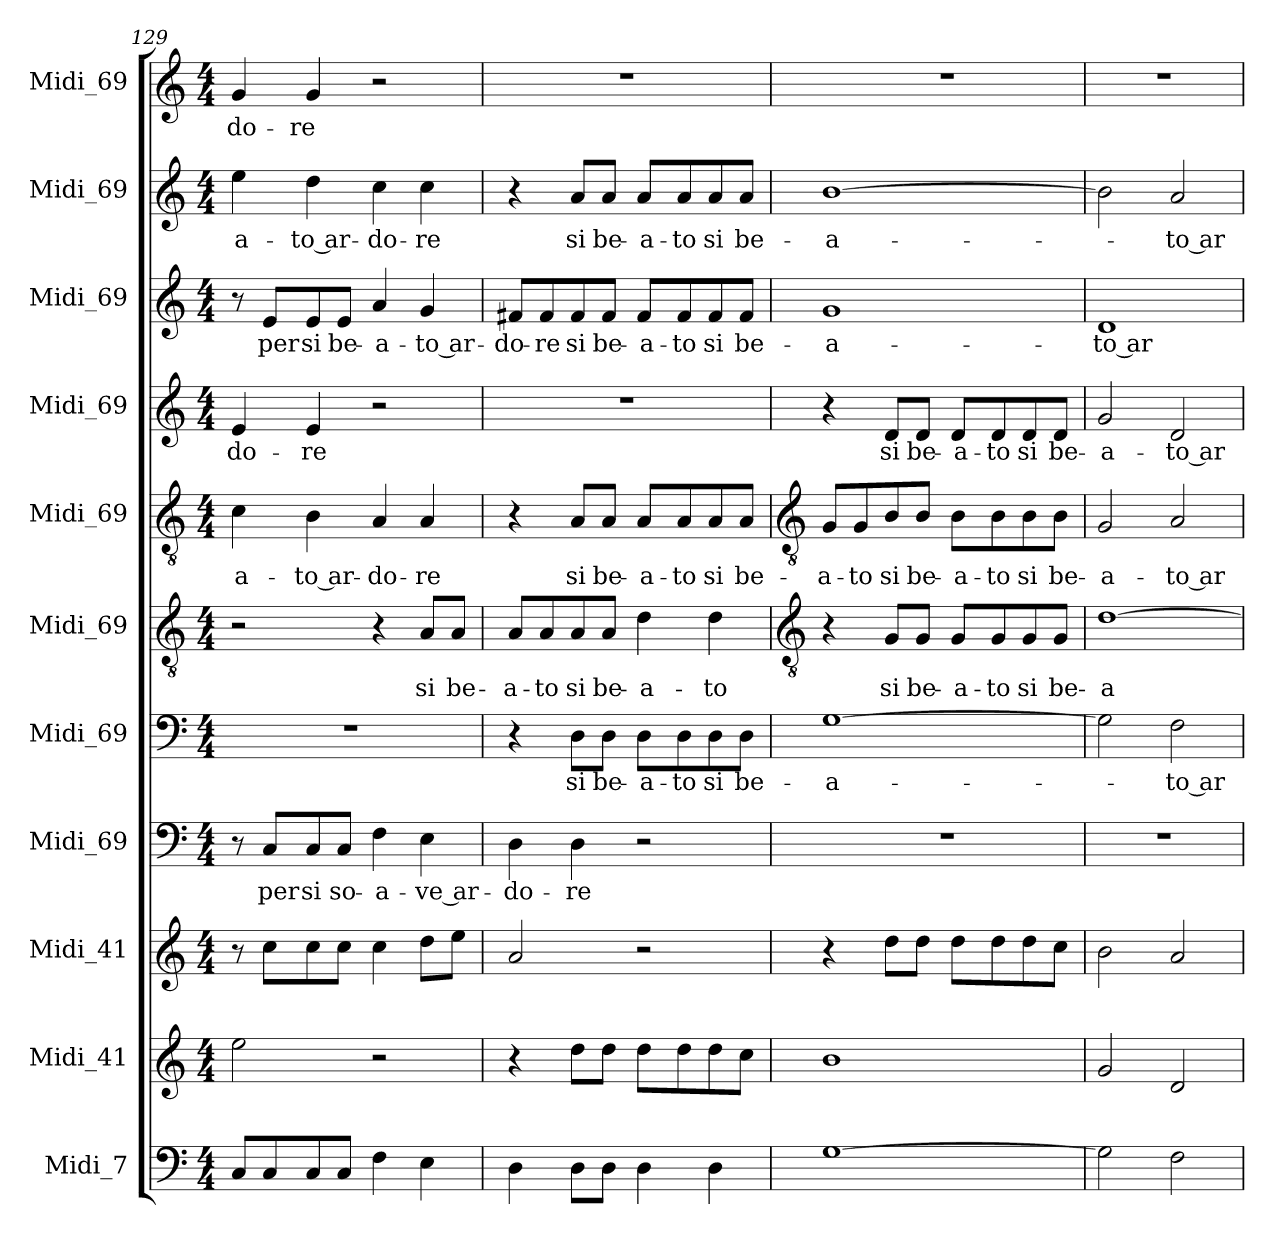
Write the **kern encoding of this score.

**kern	**kern	**kern	**kern	**text	**kern	**text	**kern	**text	**kern	**text	**kern	**text	**kern	**text	**kern	**text	**kern	**text
*part11	*part10	*part9	*part8	*part8	*part7	*part7	*part6	*part6	*part5	*part5	*part4	*part4	*part3	*part3	*part2	*part2	*part1	*part1
*staff11	*staff10	*staff9	*staff8	*staff8	*staff7	*staff7	*staff6	*staff6	*staff5	*staff5	*staff4	*staff4	*staff3	*staff3	*staff2	*staff2	*staff1	*staff1
*I"Midi_7	*I"Midi_41	*I"Midi_41	*I"Midi_69	*	*I"Midi_69	*	*I"Midi_69	*	*I"Midi_69	*	*I"Midi_69	*	*I"Midi_69	*	*I"Midi_69	*	*I"Midi_69	*
*clefF4	*clefG2	*clefG2	*clefF4	*	*clefF4	*	*clefGv2	*	*clefGv2	*	*clefG2	*	*clefG2	*	*clefG2	*	*clefG2	*
*k[]	*k[]	*k[]	*k[]	*	*k[]	*	*k[]	*	*k[]	*	*k[]	*	*k[]	*	*k[]	*	*k[]	*
*C:	*C:	*C:	*C:	*	*C:	*	*C:	*	*C:	*	*C:	*	*C:	*	*C:	*	*C:	*
*M4/4	*M4/4	*M4/4	*M4/4	*	*M4/4	*	*M4/4	*	*M4/4	*	*M4/4	*	*M4/4	*	*M4/4	*	*M4/4	*
=129	=129	=129	=129	=129	=129	=129	=129	=129	=129	=129	=129	=129	=129	=129	=129	=129	=129	=129
!	!	!	!	!	!	!	!	!	!	!LO:LY:b	!	!LO:LY:b	!	!	!	!LO:LY:b	!	!LO:LY:b
8CL	2ee	8r	8r	.	1r	.	2r	.	4c	-a-	4e	-do-	8r	.	4ee	-a-	4g	-do-
!	!	!	!	!LO:LY:b	!	!	!	!	!	!	!	!	!	!LO:LY:b	!	!	!	!
8C	.	8ccL	8CL	per	.	.	.	.	.	.	.	.	8eL	per	.	.	.	.
!	!	!	!	!LO:LY:b	!	!	!	!	!	!LO:LY:b	!	!LO:LY:b	!	!LO:LY:b	!	!LO:LY:b	!	!LO:LY:b
8C	.	8cc	8C	si	.	.	.	.	4B	-to ar-	4e	-re	8e	si	4dd	-to ar-	4g	-re
!	!	!	!	!LO:LY:b	!	!	!	!	!	!	!	!	!	!LO:LY:b	!	!	!	!
8CJ	.	8ccJ	8CJ	so-	.	.	.	.	.	.	.	.	8eJ	be-	.	.	.	.
!	!	!	!	!LO:LY:b	!	!	!	!	!	!LO:LY:b	!	!	!	!LO:LY:b	!	!LO:LY:b	!	!
4F	2r	4cc	4F	-a-	.	.	4r	.	4A	-do-	2r	.	4a	-a-	4cc	-do-	2r	.
!	!	!	!	!LO:LY:b	!	!	!	!LO:LY:b	!	!LO:LY:b	!	!	!	!LO:LY:b	!	!LO:LY:b	!	!
4E	.	8ddL	4E	-ve ar-	.	.	8AL	si	4A	-re	.	.	4g	-to ar-	4cc	-re	.	.
!	!	!	!	!	!	!	!	!LO:LY:b	!	!	!	!	!	!	!	!	!	!
.	.	8eeJ	.	.	.	.	8AJ	be-	.	.	.	.	.	.	.	.	.	.
=130	=130	=130	=130	=130	=130	=130	=130	=130	=130	=130	=130	=130	=130	=130	=130	=130	=130	=130
!	!	!	!	!LO:LY:b	!	!	!	!LO:LY:b	!	!	!	!	!	!LO:LY:b	!	!	!	!
4D	4r	2a	4D	-do-	4r	.	8AL	-a-	4r	.	1r	.	8f#XL	-do-	4r	.	1r	.
!	!	!	!	!	!	!	!	!LO:LY:b	!	!	!	!	!	!LO:LY:b	!	!	!	!
.	.	.	.	.	.	.	8A	-to	.	.	.	.	8f#	-re	.	.	.	.
!	!	!	!	!LO:LY:b	!	!LO:LY:b	!	!LO:LY:b	!	!LO:LY:b	!	!	!	!LO:LY:b	!	!LO:LY:b	!	!
8DL	8ddL	.	4D	-re	8DL	si	8A	si	8AL	si	.	.	8f#	si	8aL	si	.	.
!	!	!	!	!	!	!LO:LY:b	!	!LO:LY:b	!	!LO:LY:b	!	!	!	!LO:LY:b	!	!LO:LY:b	!	!
8DJ	8ddJ	.	.	.	8DJ	be-	8AJ	be-	8AJ	be-	.	.	8f#J	be-	8aJ	be-	.	.
!	!	!	!	!	!	!LO:LY:b	!	!LO:LY:b	!	!LO:LY:b	!	!	!	!LO:LY:b	!	!LO:LY:b	!	!
4D	8ddL	2r	2r	.	8DL	-a-	4d	-a-	8AL	-a-	.	.	8f#L	-a-	8aL	-a-	.	.
!	!	!	!	!	!	!LO:LY:b	!	!	!	!LO:LY:b	!	!	!	!LO:LY:b	!	!LO:LY:b	!	!
.	8dd	.	.	.	8D	-to	.	.	8A	-to	.	.	8f#	-to	8a	-to	.	.
!	!	!	!	!	!	!LO:LY:b	!	!LO:LY:b	!	!LO:LY:b	!	!	!	!LO:LY:b	!	!LO:LY:b	!	!
4D	8dd	.	.	.	8D	si	4d	-to	8A	si	.	.	8f#	si	8a	si	.	.
!	!	!	!	!	!	!LO:LY:b	!	!	!	!LO:LY:b	!	!	!	!LO:LY:b	!	!LO:LY:b	!	!
.	8ccJ	.	.	.	8DJ	be-	.	.	8AJ	be-	.	.	8f#J	be-	8aJ	be-	.	.
!!LO:LB:g=z
=131	=131	=131	=131	=131	=131	=131	=131	=131	=131	=131	=131	=131	=131	=131	=131	=131	=131	=131
*	*	*	*	*	*	*	*clefGv2	*	*clefGv2	*	*	*	*	*	*	*	*	*
!	!	!	!	!	!	!LO:LY:b	!	!	!	!LO:LY:b	!	!	!	!LO:LY:b	!	!LO:LY:b	!	!
[1G	1b	4r	1r	.	[1G	-a-	4r	.	8GL	-a-	4r	.	1g	-a-	[1b	-a-	1r	.
!	!	!	!	!	!	!	!	!	!	!LO:LY:b	!	!	!	!	!	!	!	!
.	.	.	.	.	.	.	.	.	8G	-to	.	.	.	.	.	.	.	.
!	!	!	!	!	!	!	!	!LO:LY:b	!	!LO:LY:b	!	!LO:LY:b	!	!	!	!	!	!
.	.	8ddL	.	.	.	.	8GL	si	8B	si	8dL	si	.	.	.	.	.	.
!	!	!	!	!	!	!	!	!LO:LY:b	!	!LO:LY:b	!	!LO:LY:b	!	!	!	!	!	!
.	.	8ddJ	.	.	.	.	8GJ	be-	8BJ	be-	8dJ	be-	.	.	.	.	.	.
!	!	!	!	!	!	!	!	!LO:LY:b	!	!LO:LY:b	!	!LO:LY:b	!	!	!	!	!	!
.	.	8ddL	.	.	.	.	8GL	-a-	8BL	-a-	8dL	-a-	.	.	.	.	.	.
!	!	!	!	!	!	!	!	!LO:LY:b	!	!LO:LY:b	!	!LO:LY:b	!	!	!	!	!	!
.	.	8dd	.	.	.	.	8G	-to	8B	-to	8d	-to	.	.	.	.	.	.
!	!	!	!	!	!	!	!	!LO:LY:b	!	!LO:LY:b	!	!LO:LY:b	!	!	!	!	!	!
.	.	8dd	.	.	.	.	8G	si	8B	si	8d	si	.	.	.	.	.	.
!	!	!	!	!	!	!	!	!LO:LY:b	!	!LO:LY:b	!	!LO:LY:b	!	!	!	!	!	!
.	.	8ccJ	.	.	.	.	8GJ	be-	8BJ	be-	8dJ	be-	.	.	.	.	.	.
=132	=132	=132	=132	=132	=132	=132	=132	=132	=132	=132	=132	=132	=132	=132	=132	=132	=132	=132
!	!	!	!	!	!	!	!	!LO:LY:b	!	!LO:LY:b	!	!LO:LY:b	!	!LO:LY:b	!	!	!	!
2G]	2g	2b	1r	.	2G]	.	[1d	-a-	2G	-a-	2g	-a-	1d	-to ar-	2b]	.	1r	.
!	!	!	!	!	!	!LO:LY:b	!	!	!	!LO:LY:b	!	!LO:LY:b	!	!	!	!LO:LY:b	!	!
2F	2d	2a	.	.	2F	-to ar-	.	.	2A	-to ar-	2d	-to ar-	.	.	2a	-to ar-	.	.
=	=	=	=	=	=	=	=	=	=	=	=	=	=	=	=	=	=	=
*-	*-	*-	*-	*-	*-	*-	*-	*-	*-	*-	*-	*-	*-	*-	*-	*-	*-	*-
